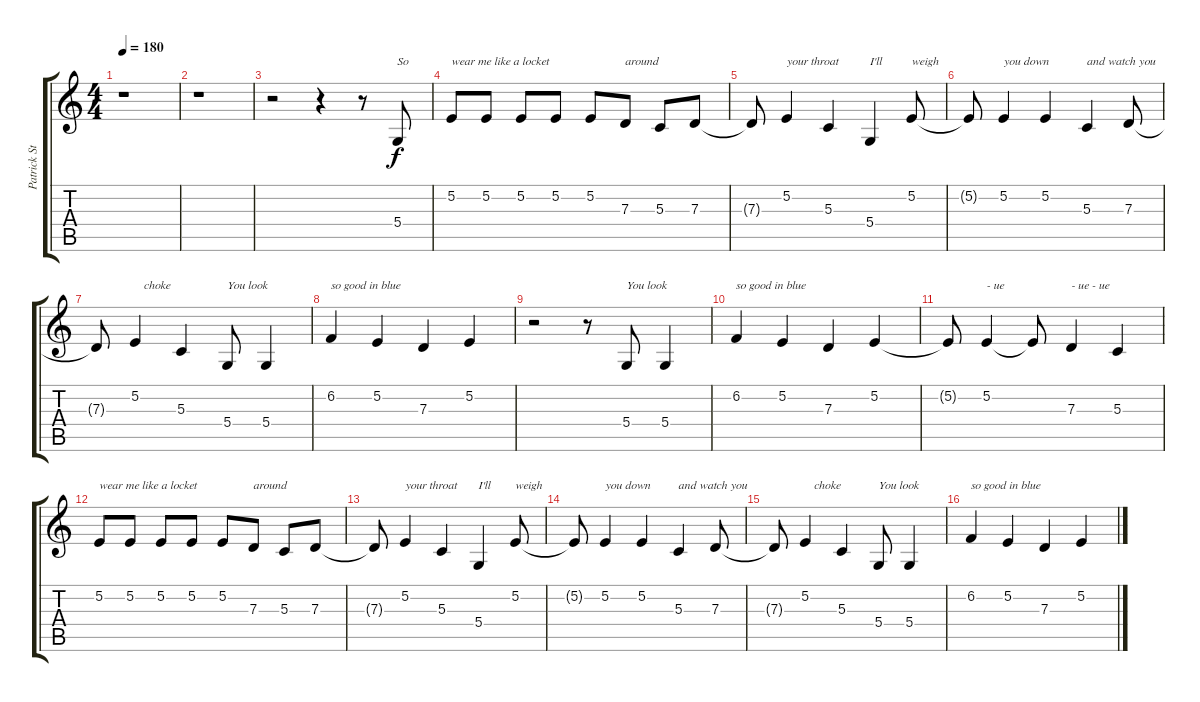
\track ("Patrick Stump (Lead Vocals)" "Patrick St") {instrument clarinet}
\staff {score tabs}
\tuning (E4 B3 G3 D3 A2 E2) {hide}
\ts (4 4)
\tempo 180
\clef g2
\ks c
r.1{dy f} |
r.1 |
r.2 r.4 r.8 5.4.8{txt "So"} |
5.2.8{txt "wear me like a locket"} 5.2.8 5.2.8 5.2.8 5.2.8 7.3.8{txt "around"} 5.3.8 7.3.8 |
7.3{t}.8 5.2.4{txt "your throat"} 5.3.4 5.4.4{txt "I'll"} 5.2.8{txt "weigh"} |
5.2{t}.8 5.2.4{txt "you down"} 5.2.4 5.3.4{txt "and watch you"} 7.3.8 |
7.3{t}.8 5.2.4{txt "   choke"} 5.3.4 5.4.8{txt "You look"} 5.4.4 |
6.2.4{txt "so good in blue"} 5.2.4 7.3.4 5.2.4 |
r.2 r.8 5.4.8{txt "You look"} 5.4.4 |
6.2.4{txt "so good in blue"} 5.2.4 7.3.4 5.2.4 |
5.2{t}.8 5.2.4{txt "- ue"} 5.2{t}.8 7.3.4{txt "- ue - ue"} 5.3.4 |
5.2.8{txt "wear me like a locket"} 5.2.8 5.2.8 5.2.8 5.2.8 7.3.8{txt "around"} 5.3.8 7.3.8 |
7.3{t}.8 5.2.4{txt "your throat"} 5.3.4 5.4.4{txt "I'll"} 5.2.8{txt "weigh"} |
5.2{t}.8 5.2.4{txt "you down"} 5.2.4 5.3.4{txt "and watch you"} 7.3.8 |
7.3{t}.8 5.2.4{txt "   choke"} 5.3.4 5.4.8{txt "You look"} 5.4.4 |
6.2.4{txt "so good in blue"} 5.2.4 7.3.4 5.2.4
